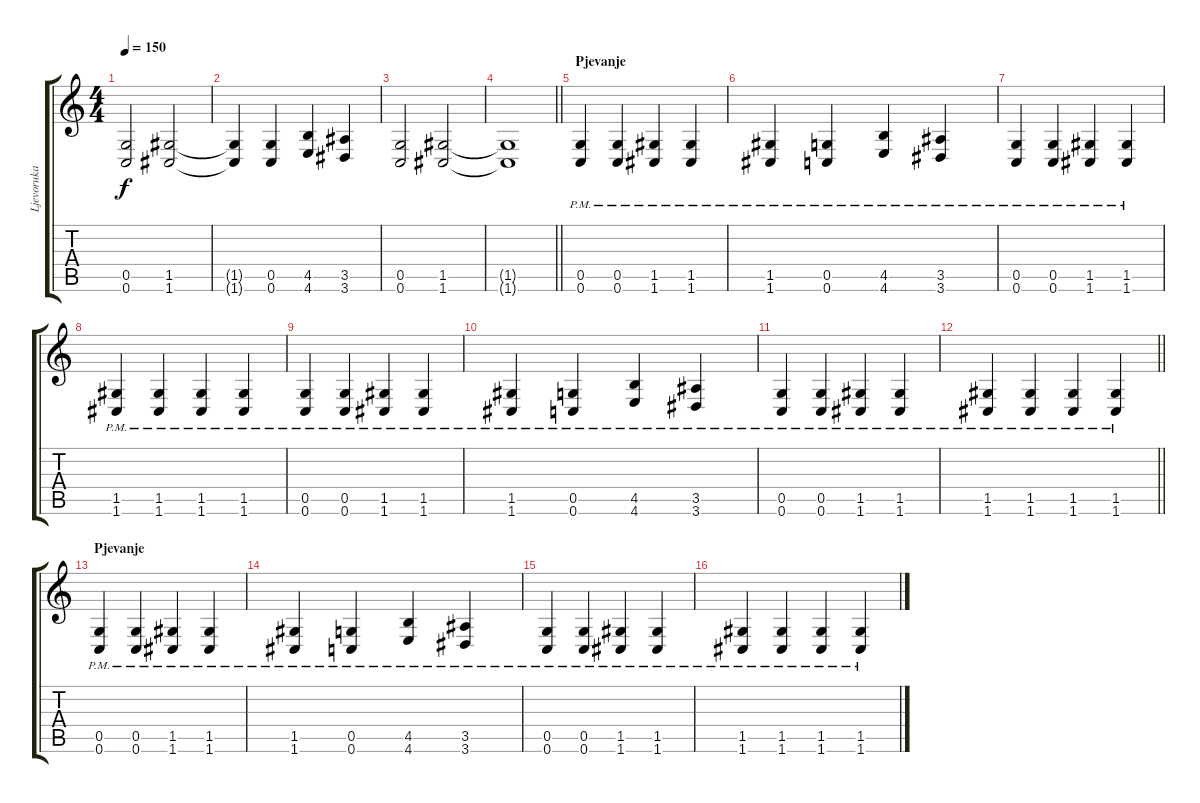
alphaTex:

\track ("Ljevoruka Bokasa - Deny" "Ljevoruka ") {instrument distortionguitar}
\staff {score tabs}
\tuning (D4 A3 F3 C3 G2 C2) {hide}
\ts (4 4)
\tempo 150
\clef g2
\ks c
(0.5 0.6).2{dy f} (1.5 1.6).2 |
(1.5{t} 1.6{t}).4 (0.5 0.6).4 (4.5 4.6).4 (3.5 3.6).4 |
(0.5 0.6).2 (1.5 1.6).2 |
\barLineRight lightlight
(1.5{t} 1.6{t}).1 |
\section ("" "Pjevanje")
(0.5{pm} 0.6{pm}).4 (0.5{pm} 0.6{pm}).4 (1.5{pm} 1.6{pm}).4 (1.5{pm} 1.6{pm}).4 |
(1.5{pm} 1.6{pm}).4 (0.5{pm} 0.6{pm}).4 (4.5{pm} 4.6{pm}).4 (3.5{pm} 3.6{pm}).4 |
(0.5{pm} 0.6{pm}).4 (0.5{pm} 0.6{pm}).4 (1.5{pm} 1.6{pm}).4 (1.5{pm} 1.6{pm}).4 |
(1.5{pm} 1.6{pm}).4 (1.5{pm} 1.6{pm}).4 (1.5{pm} 1.6{pm}).4 (1.5{pm} 1.6{pm}).4 |
(0.5{pm} 0.6{pm}).4 (0.5{pm} 0.6{pm}).4 (1.5{pm} 1.6{pm}).4 (1.5{pm} 1.6{pm}).4 |
(1.5{pm} 1.6{pm}).4 (0.5{pm} 0.6{pm}).4 (4.5{pm} 4.6{pm}).4 (3.5{pm} 3.6{pm}).4 |
(0.5{pm} 0.6{pm}).4 (0.5{pm} 0.6{pm}).4 (1.5{pm} 1.6{pm}).4 (1.5{pm} 1.6{pm}).4 |
\barLineRight lightlight
(1.5{pm} 1.6{pm}).4 (1.5{pm} 1.6{pm}).4 (1.5{pm} 1.6{pm}).4 (1.5{pm} 1.6{pm}).4 |
\section ("" "Pjevanje")
(0.5{pm} 0.6{pm}).4 (0.5{pm} 0.6{pm}).4 (1.5{pm} 1.6{pm}).4 (1.5{pm} 1.6{pm}).4 |
(1.5{pm} 1.6{pm}).4 (0.5{pm} 0.6{pm}).4 (4.5{pm} 4.6{pm}).4 (3.5{pm} 3.6{pm}).4 |
(0.5{pm} 0.6{pm}).4 (0.5{pm} 0.6{pm}).4 (1.5{pm} 1.6{pm}).4 (1.5{pm} 1.6{pm}).4 |
(1.5{pm} 1.6{pm}).4 (1.5{pm} 1.6{pm}).4 (1.5{pm} 1.6{pm}).4 (1.5{pm} 1.6{pm}).4
